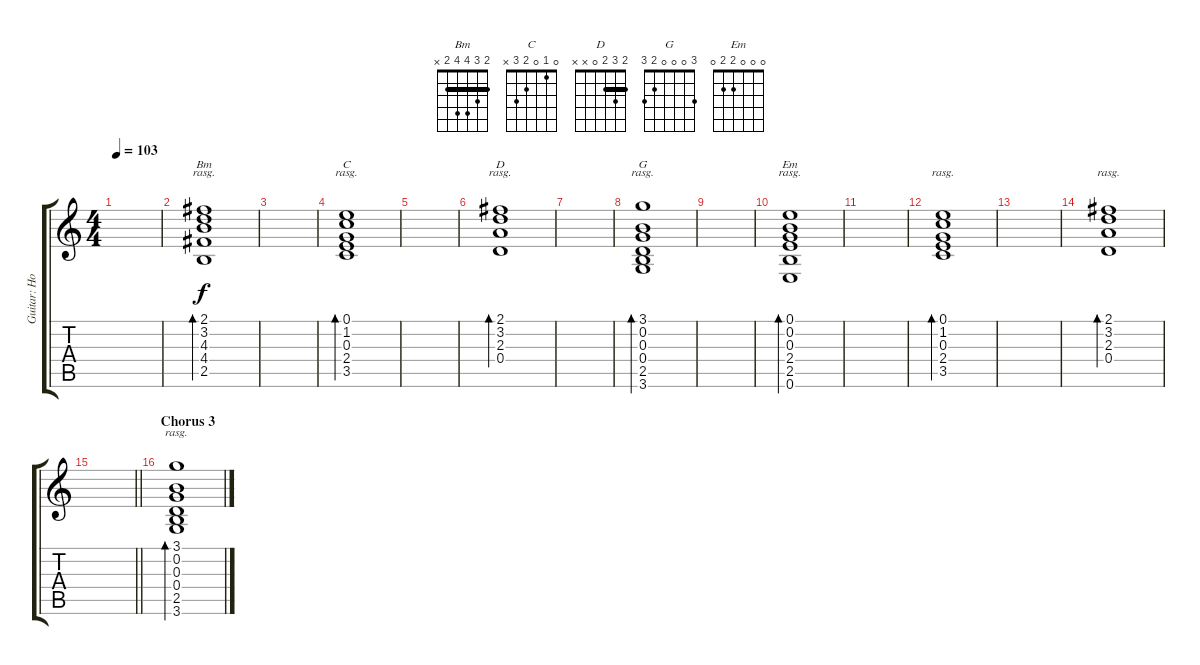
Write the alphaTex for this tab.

\track ("Guitar: Howard Leese" "Guitar: Ho") {instrument electricguitarclean}
\staff {score tabs}
\tuning (E4 B3 G3 D3 A2 E2) {hide}
\chord ("Bm" 2 3 4 4 2 x) {barre 2}
\chord ("C" 0 1 0 2 3 x)
\chord ("D" 2 3 2 0 x x) {barre 2}
\chord ("G" 3 0 0 0 2 3)
\chord ("Em" 0 0 0 2 2 0)
\ts (4 4)
\tempo 103
\clef g2
\ks c
|
(2.1 3.2 4.3 4.4 2.5).1{bd 120 ch "Bm" rasg ii} |
|
(0.1 1.2 0.3 2.4 3.5).1{bd 120 ch "C" rasg ii} |
|
(2.1 3.2 2.3 0.4).1{bd 120 ch "D" rasg ii} |
|
(3.1 0.2 0.3 0.4 2.5 3.6).1{bd 120 ch "G" rasg ii} |
|
(0.1 0.2 0.3 2.4 2.5 0.6).1{bd 120 ch "Em" rasg ii} |
|
(0.1 1.2 0.3 2.4 3.5).1{bd 120 rasg ii} |
|
(2.1 3.2 2.3 0.4).1{bd 120 rasg ii} |
\barLineRight lightlight
|
\section ("" "Chorus 3")
(3.1 0.2 0.3 0.4 2.5 3.6).1{bd 120 rasg ii}
